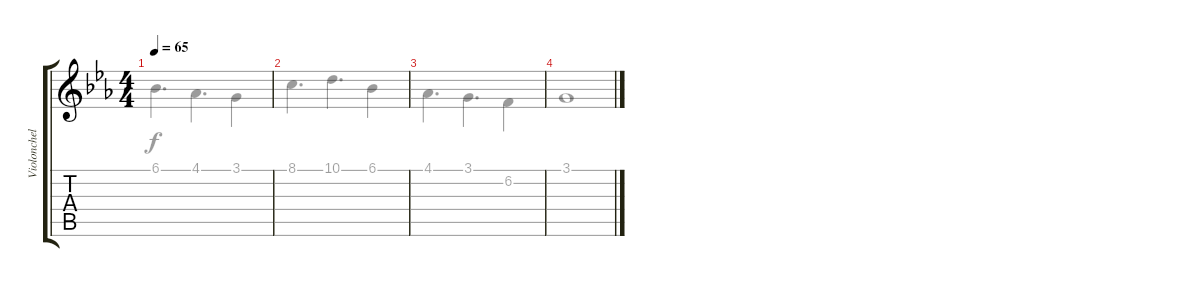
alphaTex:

\track ("Violonchello" "Violonchel") {instrument cello}
\staff {score tabs}
\tuning (E4 B3 G3 D3 A2 E2) {hide}
\voice
\ts (4 4)
\tempo 65
\clef g2
\ks cminor
|
|
|
\voice
\clef g2
\ks cminor
6.1.4{d dy f} 4.1.4{d} 3.1.4 |
8.1.4{d} 10.1.4{d} 6.1.4 |
4.1.4{d} 3.1.4{d} 6.2.4 |
3.1.1
